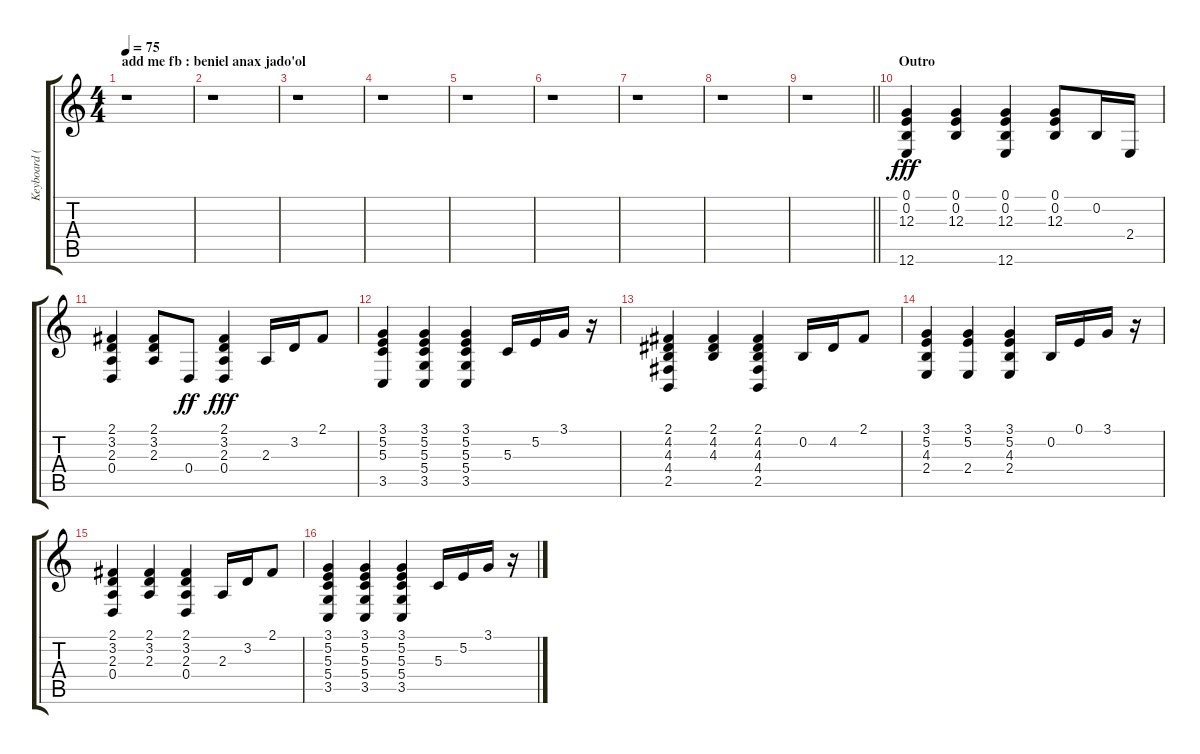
\track ("Keyboard (Izzy)" "Keyboard (") {instrument acousticgrandpiano}
\staff {score tabs}
\tuning (E4 B3 G3 D3 A2 E2) {hide}
\ts (4 4)
\section ("" "add me fb : beniel anax jado'ol")
\tempo 75
\clef g2
\ks c
r.1{dy fff} |
r.1 |
r.1 |
r.1 |
r.1 |
r.1 |
r.1 |
r.1 |
\barLineRight lightlight
r.1 |
\section ("" "Outro")
(0.1 0.2 12.3 12.6).4 (0.1 0.2 12.3).4 (0.1 0.2 12.3 12.6).4 (0.1 0.2 12.3).8 0.2.16 2.4.16 |
(2.1 3.2 2.3 0.4).4 (2.1 3.2 2.3).8 0.4.8{dy ff} (2.1 3.2 2.3 0.4).4{dy fff} 2.3.16 3.2.16 2.1.8 |
(3.1 5.2 5.3 3.5).4 (3.1 5.2 5.3 5.4 3.5).4 (3.1 5.2 5.3 5.4 3.5).4 5.3.16 5.2.16 3.1.16 r.16 |
(2.1 4.2 4.3 4.4 2.5).4 (2.1 4.2 4.3).4 (2.1 4.2 4.3 4.4 2.5).4 0.2.16 4.2.16 2.1.8 |
(3.1 5.2 4.3 2.4).4 (3.1 5.2 2.4).4 (3.1 5.2 4.3 2.4).4 0.2.16 0.1.16 3.1.16 r.16 |
(2.1 3.2 2.3 0.4).4 (2.1 3.2 2.3).4 (2.1 3.2 2.3 0.4).4 2.3.16 3.2.16 2.1.8 |
(3.1 5.2 5.3 5.4 3.5).4 (3.1 5.2 5.3 5.4 3.5).4 (3.1 5.2 5.3 5.4 3.5).4 5.3.16 5.2.16 3.1.16 r.16
